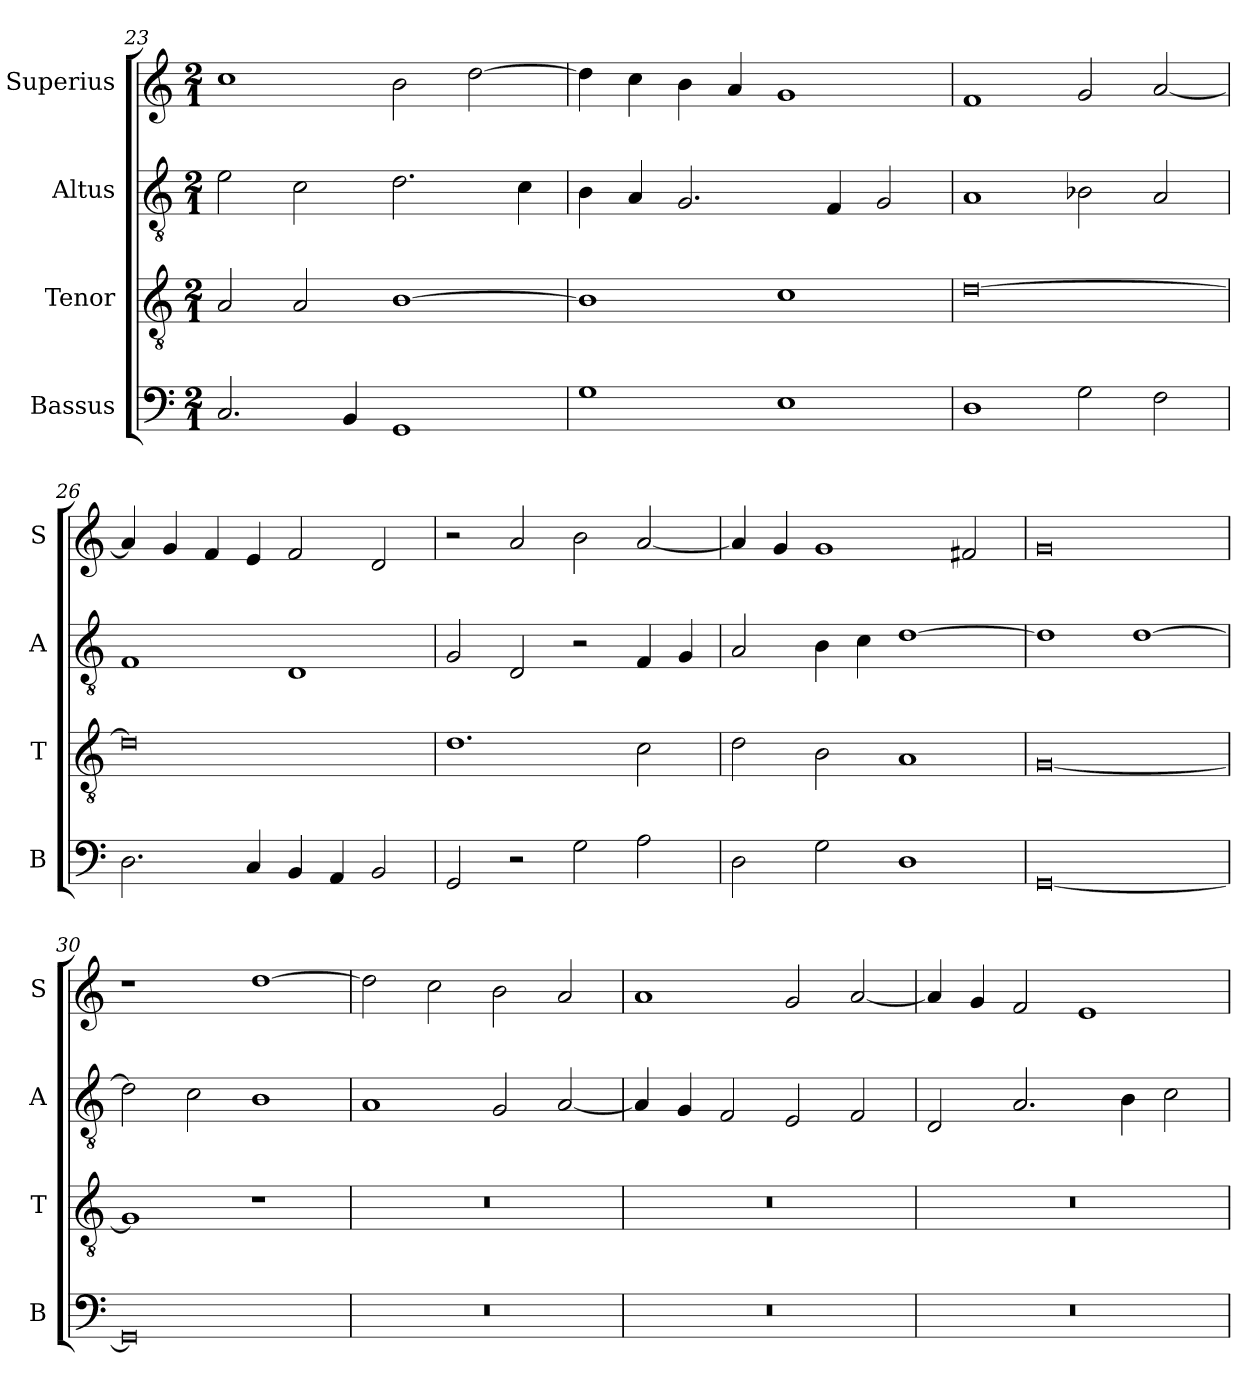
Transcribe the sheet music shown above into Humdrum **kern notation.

**kern	**kern	**kern	**kern
*part4	*part3	*part2	*part1
*staff4	*staff3	*staff2	*staff1
*I"Bassus	*I"Tenor	*I"Altus	*I"Superius
*I'B	*I'T	*I'A	*I'S
*clefF4	*clefGv2	*clefGv2	*clefG2
*k[]	*k[]	*k[]	*k[]
*M2/1	*M2/1	*M2/1	*M2/1
=23	=23	=23	=23
2.C/	2A/	2e\	1cc
.	2A/	2c\	.
4BB/	.	.	.
1GG	[1B	2.d\	2b\
.	.	.	[2dd\
.	.	4c\	.
=24	=24	=24	=24
1G	1B]	4B\	4dd\]
.	.	4A/	4cc\
.	.	2.G/	4b\
.	.	.	4a/
1E	1c	.	1g
.	.	4F/	.
.	.	2G/	.
=25	=25	=25	=25
1D	[0d	1A	1f
2G\	.	2B-X\	2g/
2F\	.	2A/	[2a/
=26	=26	=26	=26
2.D\	0d]	1F	4a/]
.	.	.	4g/
.	.	.	4f/
4C/	.	.	4e/
4BB/	.	1D	2f/
4AA/	.	.	.
2BB/	.	.	2d/
=27	=27	=27	=27
2GG/	1.d	2G/	2r
2r	.	2D/	2a/
2G\	.	2r	2b\
2A\	2c\	4F/	[2a/
.	.	4G/	.
=28	=28	=28	=28
2D\	2d\	2A/	4a/]
.	.	.	4g/
2G\	2B\	4B\	1g
.	.	4c\	.
1D	1A	[1d	.
.	.	.	2f#X/
=29	=29	=29	=29
[0GG	[0G	1d]	0g
.	.	[1d	.
=30	=30	=30	=30
0GG]	1G]	2d\]	1r
.	.	2c\	.
.	1r	1B	[1dd
=31	=31	=31	=31
0r	0r	1A	2dd\]
.	.	.	2cc\
.	.	2G/	2b\
.	.	[2A/	2a/
=32	=32	=32	=32
0r	0r	4A/]	1a
.	.	4G/	.
.	.	2F/	.
.	.	2E/	2g/
.	.	2F/	[2a/
=33	=33	=33	=33
0r	0r	2D/	4a/]
.	.	.	4g/
.	.	2.A/	2f/
.	.	.	1e
.	.	4B\	.
.	.	2c\	.
=	=	=	=
*-	*-	*-	*-
